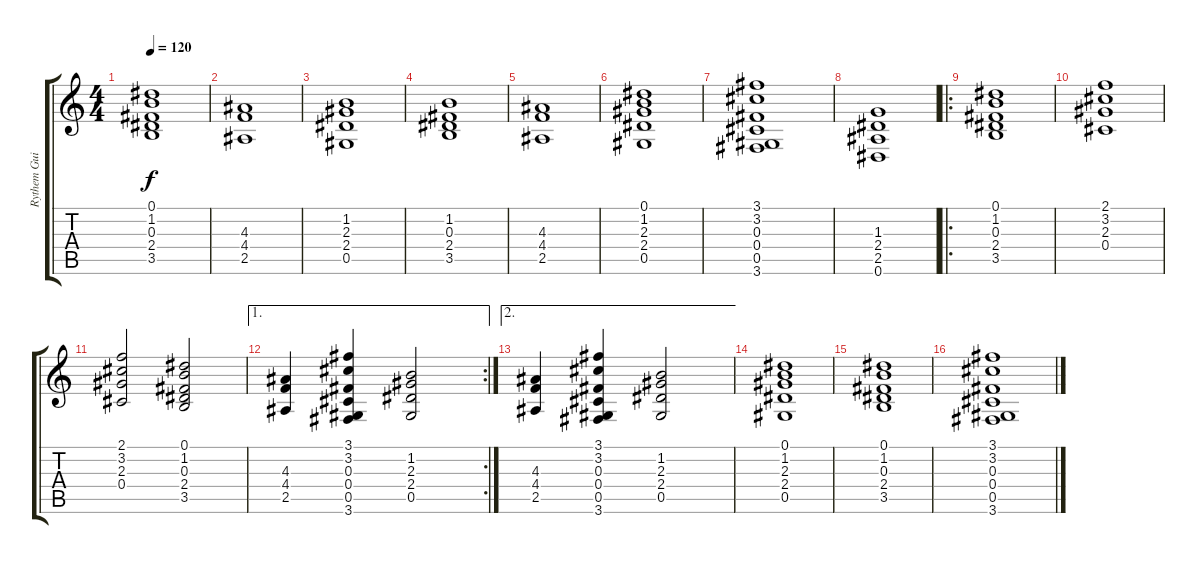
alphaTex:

\track ("Rythem Guitar" "Rythem Gui") {instrument overdrivenguitar}
\staff {score tabs}
\tuning (Eb4 Bb3 Gb3 Db3 Ab2 Eb2) {hide}
\ts (4 4)
\tempo 120
\clef g2
\ks c
(0.1 1.2 0.3 2.4 3.5).1{dy f} |
(4.3 4.4 2.5).1 |
(1.2 2.3 2.4 0.5).1 |
(1.2 0.3 2.4 3.5).1 |
(4.3 4.4 2.5).1 |
(0.1 1.2 2.3 2.4 0.5).1 |
(3.1 3.2 0.3 0.4 0.5 3.6).1 |
(1.3 2.4 2.5 0.6).1 |
\ro
(0.1 1.2 0.3 2.4 3.5).1 |
(2.1 3.2 2.3 0.4).1 |
(2.1 3.2 2.3 0.4).2 (0.1 1.2 0.3 2.4 3.5).2 |
\ae 1
\rc 2
(4.3 4.4 2.5).4 (3.1 3.2 0.3 0.4 0.5 3.6).4 (1.2 2.3 2.4 0.5).2 |
\ae 2
(4.3 4.4 2.5).4 (3.1 3.2 0.3 0.4 0.5 3.6).4 (1.2 2.3 2.4 0.5).2 |
(0.1 1.2 2.3 2.4 0.5).1 |
(0.1 1.2 0.3 2.4 3.5).1 |
(3.1 3.2 0.3 0.4 0.5 3.6).1
